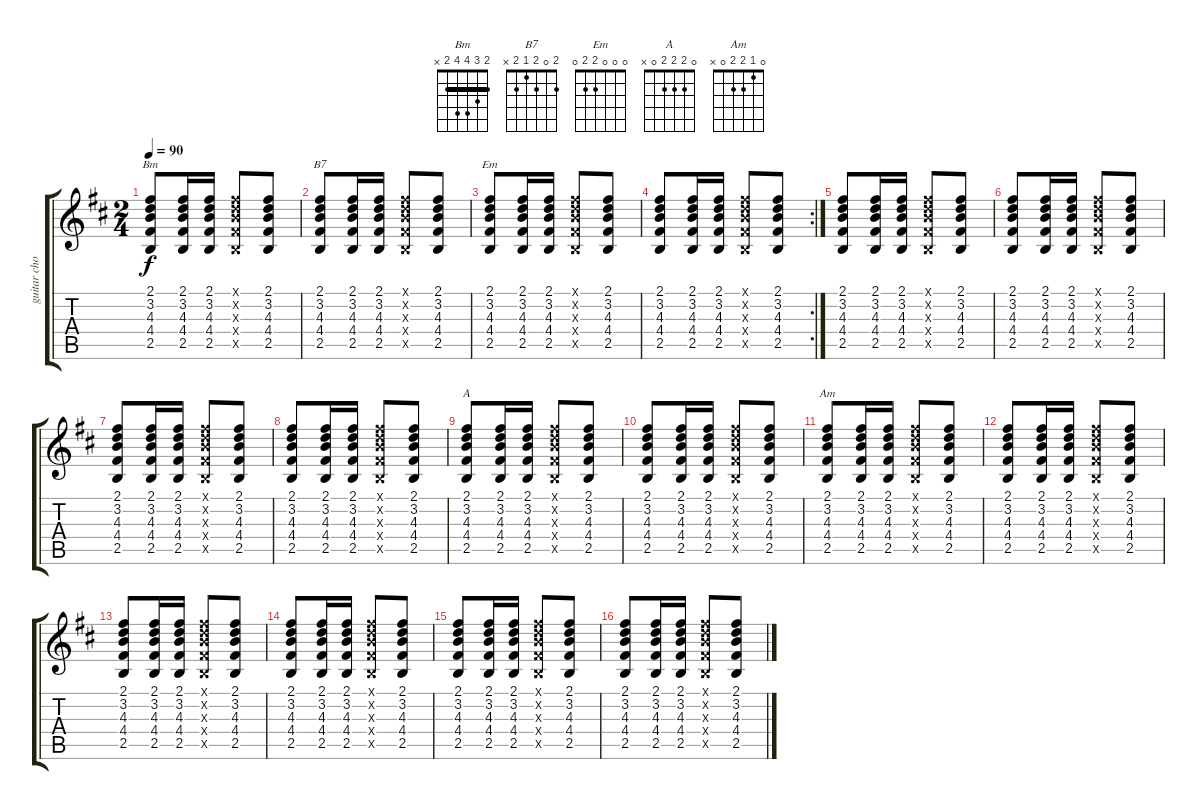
\track ("guitar chord(2)" "guitar cho") {instrument acousticguitarnylon}
\staff {score tabs}
\tuning (E4 B3 G3 D3 A2 E2) {hide}
\chord ("Bm" 2 3 4 4 2 x) {barre 2}
\chord ("B7" 2 0 2 1 2 x)
\chord ("Em" 0 0 0 2 2 0)
\chord ("A" 0 2 2 2 0 x)
\chord ("Am" 0 1 2 2 0 x)
\ts (2 4)
\tempo 90
\clef g2
\ks bminor
(2.1 3.2 4.3 4.4 2.5).8{ch "Bm" dy f instrument acousticguitarnylon} (2.1 3.2 4.3 4.4 2.5).16 (2.1 3.2 4.3 4.4 2.5).16 (2.1{x} 3.2{x} 4.3{x} 4.4{x} 2.5{x}).8 (2.1 3.2 4.3 4.4 2.5).8 |
(2.1 3.2 4.3 4.4 2.5).8{ch "B7"} (2.1 3.2 4.3 4.4 2.5).16 (2.1 3.2 4.3 4.4 2.5).16 (2.1{x} 3.2{x} 4.3{x} 4.4{x} 2.5{x}).8 (2.1 3.2 4.3 4.4 2.5).8 |
(2.1 3.2 4.3 4.4 2.5).8{ch "Em"} (2.1 3.2 4.3 4.4 2.5).16 (2.1 3.2 4.3 4.4 2.5).16 (2.1{x} 3.2{x} 4.3{x} 4.4{x} 2.5{x}).8 (2.1 3.2 4.3 4.4 2.5).8 |
\rc 2
(2.1 3.2 4.3 4.4 2.5).8 (2.1 3.2 4.3 4.4 2.5).16 (2.1 3.2 4.3 4.4 2.5).16 (2.1{x} 3.2{x} 4.3{x} 4.4{x} 2.5{x}).8 (2.1 3.2 4.3 4.4 2.5).8 |
(2.1 3.2 4.3 4.4 2.5).8 (2.1 3.2 4.3 4.4 2.5).16 (2.1 3.2 4.3 4.4 2.5).16 (2.1{x} 3.2{x} 4.3{x} 4.4{x} 2.5{x}).8 (2.1 3.2 4.3 4.4 2.5).8 |
(2.1 3.2 4.3 4.4 2.5).8 (2.1 3.2 4.3 4.4 2.5).16 (2.1 3.2 4.3 4.4 2.5).16 (2.1{x} 3.2{x} 4.3{x} 4.4{x} 2.5{x}).8 (2.1 3.2 4.3 4.4 2.5).8 |
(2.1 3.2 4.3 4.4 2.5).8 (2.1 3.2 4.3 4.4 2.5).16 (2.1 3.2 4.3 4.4 2.5).16 (2.1{x} 3.2{x} 4.3{x} 4.4{x} 2.5{x}).8 (2.1 3.2 4.3 4.4 2.5).8 |
(2.1 3.2 4.3 4.4 2.5).8 (2.1 3.2 4.3 4.4 2.5).16 (2.1 3.2 4.3 4.4 2.5).16 (2.1{x} 3.2{x} 4.3{x} 4.4{x} 2.5{x}).8 (2.1 3.2 4.3 4.4 2.5).8 |
(2.1 3.2 4.3 4.4 2.5).8{ch "A"} (2.1 3.2 4.3 4.4 2.5).16 (2.1 3.2 4.3 4.4 2.5).16 (2.1{x} 3.2{x} 4.3{x} 4.4{x} 2.5{x}).8 (2.1 3.2 4.3 4.4 2.5).8 |
(2.1 3.2 4.3 4.4 2.5).8 (2.1 3.2 4.3 4.4 2.5).16 (2.1 3.2 4.3 4.4 2.5).16 (2.1{x} 3.2{x} 4.3{x} 4.4{x} 2.5{x}).8 (2.1 3.2 4.3 4.4 2.5).8 |
(2.1 3.2 4.3 4.4 2.5).8{ch "Am"} (2.1 3.2 4.3 4.4 2.5).16 (2.1 3.2 4.3 4.4 2.5).16 (2.1{x} 3.2{x} 4.3{x} 4.4{x} 2.5{x}).8 (2.1 3.2 4.3 4.4 2.5).8 |
(2.1 3.2 4.3 4.4 2.5).8 (2.1 3.2 4.3 4.4 2.5).16 (2.1 3.2 4.3 4.4 2.5).16 (2.1{x} 3.2{x} 4.3{x} 4.4{x} 2.5{x}).8 (2.1 3.2 4.3 4.4 2.5).8 |
(2.1 3.2 4.3 4.4 2.5).8 (2.1 3.2 4.3 4.4 2.5).16 (2.1 3.2 4.3 4.4 2.5).16 (2.1{x} 3.2{x} 4.3{x} 4.4{x} 2.5{x}).8 (2.1 3.2 4.3 4.4 2.5).8 |
(2.1 3.2 4.3 4.4 2.5).8 (2.1 3.2 4.3 4.4 2.5).16 (2.1 3.2 4.3 4.4 2.5).16 (2.1{x} 3.2{x} 4.3{x} 4.4{x} 2.5{x}).8 (2.1 3.2 4.3 4.4 2.5).8 |
(2.1 3.2 4.3 4.4 2.5).8 (2.1 3.2 4.3 4.4 2.5).16 (2.1 3.2 4.3 4.4 2.5).16 (2.1{x} 3.2{x} 4.3{x} 4.4{x} 2.5{x}).8 (2.1 3.2 4.3 4.4 2.5).8 |
(2.1 3.2 4.3 4.4 2.5).8 (2.1 3.2 4.3 4.4 2.5).16 (2.1 3.2 4.3 4.4 2.5).16 (2.1{x} 3.2{x} 4.3{x} 4.4{x} 2.5{x}).8 (2.1 3.2 4.3 4.4 2.5).8
